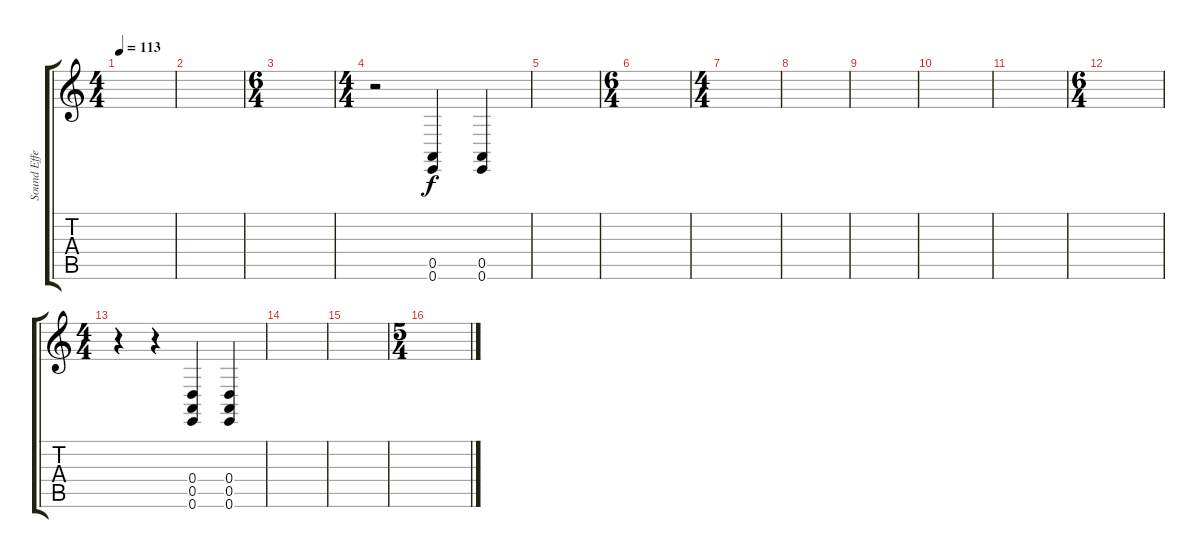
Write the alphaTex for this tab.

\track ("Sound Effect" "Sound Effe") {instrument gunshot}
\staff {score tabs}
\tuning (E4 B3 G3 D3 A2 E2) {hide}
\ts (4 4)
\tempo 113
\clef g2
\ks c
|
|
\ts (6 4)
|
\ts (4 4)
r.2 (0.5 0.6).4 (0.5 0.6).4 |
|
\ts (6 4)
|
\ts (4 4)
|
|
|
|
|
\ts (6 4)
|
\ts (4 4)
r.4 r.4 (0.4 0.5 0.6).4 (0.4 0.5 0.6).4 |
|
|
\ts (5 4)
